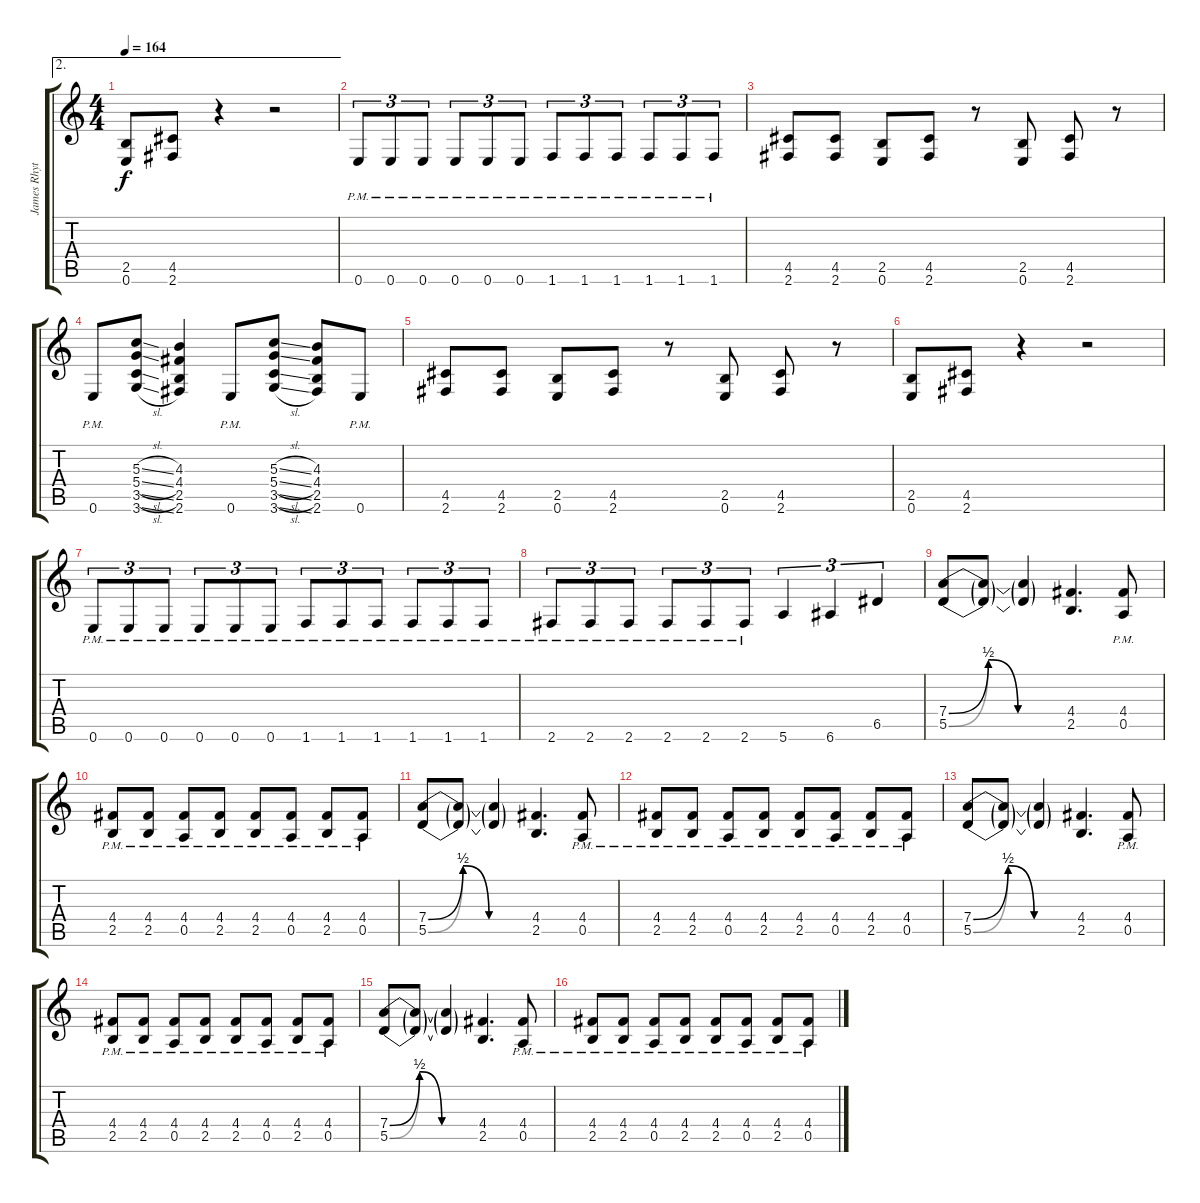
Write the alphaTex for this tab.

\track ("James Rhythm" "James Rhyt") {instrument distortionguitar}
\staff {score tabs}
\tuning (E4 B3 G3 D3 A2 E2) {hide}
\ae 2
\ts (4 4)
\tempo 164
\clef g2
\ks c
(2.5 0.6).8{dy f} (4.5 2.6).8 r.4 r.2 |
0.6{pm}.8{tu (3 2)} 0.6{pm}.8{tu (3 2)} 0.6{pm}.8{tu (3 2)} 0.6{pm}.8{tu (3 2)} 0.6{pm}.8{tu (3 2)} 0.6{pm}.8{tu (3 2)} 1.6{pm}.8{tu (3 2)} 1.6{pm}.8{tu (3 2)} 1.6{pm}.8{tu (3 2)} 1.6{pm}.8{tu (3 2)} 1.6{pm}.8{tu (3 2)} 1.6{pm}.8{tu (3 2)} |
(4.5 2.6).8 (4.5 2.6).8 (2.5 0.6).8 (4.5 2.6).8 r.8 (2.5 0.6).8 (4.5 2.6).8 r.8 |
0.6{pm}.8 (5.3{sl} 5.4{sl} 3.5{sl} 3.6{sl}).8 (4.3 4.4 2.5 2.6).4 0.6{pm}.8 (5.3{sl} 5.4{sl} 3.5{sl} 3.6{sl}).8 (4.3 4.4 2.5 2.6).8 0.6{pm}.8 |
(4.5 2.6).8 (4.5 2.6).8 (2.5 0.6).8 (4.5 2.6).8 r.8 (2.5 0.6).8 (4.5 2.6).8 r.8 |
(2.5 0.6).8 (4.5 2.6).8 r.4 r.2 |
0.6{pm}.8{tu (3 2)} 0.6{pm}.8{tu (3 2)} 0.6{pm}.8{tu (3 2)} 0.6{pm}.8{tu (3 2)} 0.6{pm}.8{tu (3 2)} 0.6{pm}.8{tu (3 2)} 1.6{pm}.8{tu (3 2)} 1.6{pm}.8{tu (3 2)} 1.6{pm}.8{tu (3 2)} 1.6{pm}.8{tu (3 2)} 1.6{pm}.8{tu (3 2)} 1.6{pm}.8{tu (3 2)} |
2.6{pm}.8{tu (3 2)} 2.6{pm}.8{tu (3 2)} 2.6{pm}.8{tu (3 2)} 2.6{pm}.8{tu (3 2)} 2.6{pm}.8{tu (3 2)} 2.6{pm}.8{tu (3 2)} 5.6.4{tu (3 2)} 6.6.4{tu (3 2)} 6.5.4{tu (3 2)} |
(7.4{be (custom 0 0 20 2 35 0 60 0)} 5.5{be (custom 0 0 20 2 35 0 60 0)}).8 (7.4{t} 5.5{t}).8 (7.4{t} 5.5{t}).4 (4.4 2.5).4{d} (4.4{pm} 0.5{pm}).8 |
(4.4{pm} 2.5{pm}).8 (4.4{pm} 2.5{pm}).8 (4.4{pm} 0.5{pm}).8 (4.4{pm} 2.5{pm}).8 (4.4{pm} 2.5{pm}).8 (4.4{pm} 0.5{pm}).8 (4.4{pm} 2.5{pm}).8 (4.4{pm} 0.5{pm}).8 |
(7.4{be (custom 0 0 20 2 35 0 60 0)} 5.5{be (custom 0 0 20 2 35 0 60 0)}).8 (7.4{t} 5.5{t}).8 (7.4{t} 5.5{t}).4 (4.4 2.5).4{d} (4.4{pm} 0.5{pm}).8 |
(4.4{pm} 2.5{pm}).8 (4.4{pm} 2.5{pm}).8 (4.4{pm} 0.5{pm}).8 (4.4{pm} 2.5{pm}).8 (4.4{pm} 2.5{pm}).8 (4.4{pm} 0.5{pm}).8 (4.4{pm} 2.5{pm}).8 (4.4{pm} 0.5{pm}).8 |
(7.4{be (custom 0 0 20 2 35 0 60 0)} 5.5{be (custom 0 0 20 2 35 0 60 0)}).8 (7.4{t} 5.5{t}).8 (7.4{t} 5.5{t}).4 (4.4 2.5).4{d} (4.4{pm} 0.5{pm}).8 |
(4.4{pm} 2.5{pm}).8 (4.4{pm} 2.5{pm}).8 (4.4{pm} 0.5{pm}).8 (4.4{pm} 2.5{pm}).8 (4.4{pm} 2.5{pm}).8 (4.4{pm} 0.5{pm}).8 (4.4{pm} 2.5{pm}).8 (4.4{pm} 0.5{pm}).8 |
(7.4{be (custom 0 0 20 2 35 0 60 0)} 5.5{be (custom 0 0 20 2 35 0 60 0)}).8 (7.4{t} 5.5{t}).8 (7.4{t} 5.5{t}).4 (4.4 2.5).4{d} (4.4{pm} 0.5{pm}).8 |
(4.4{pm} 2.5{pm}).8 (4.4{pm} 2.5{pm}).8 (4.4{pm} 0.5{pm}).8 (4.4{pm} 2.5{pm}).8 (4.4{pm} 2.5{pm}).8 (4.4{pm} 0.5{pm}).8 (4.4{pm} 2.5{pm}).8 (4.4{pm} 0.5{pm}).8
